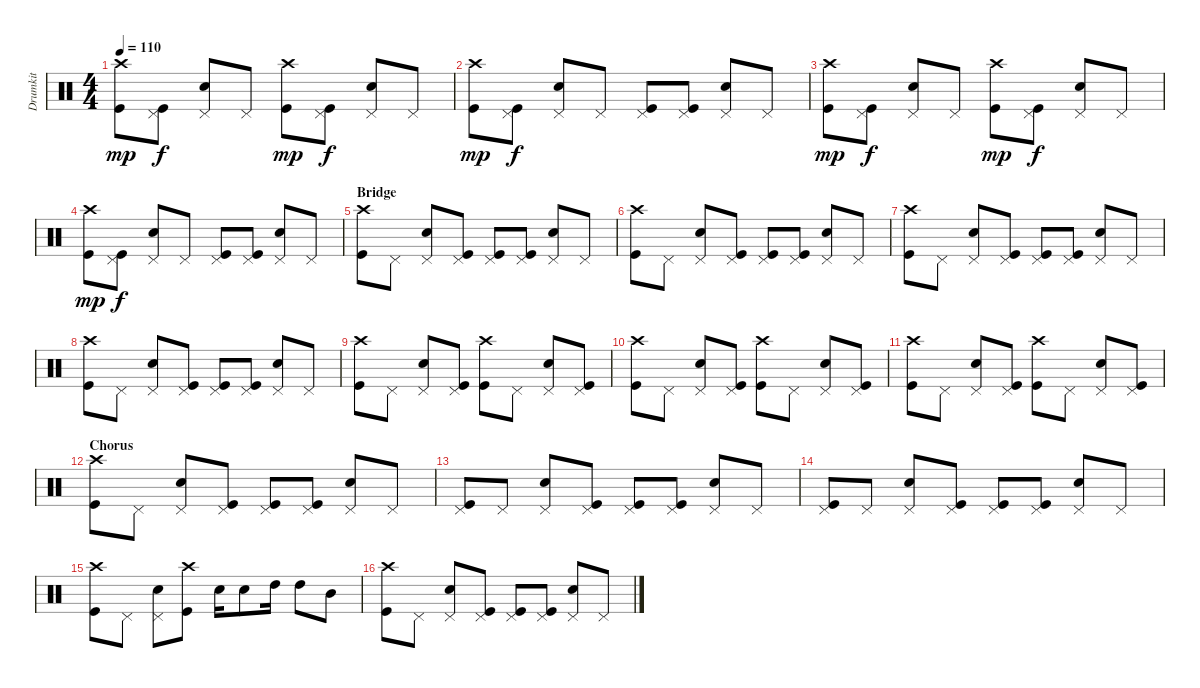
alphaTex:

\track ("Drumkit" "Drumkit") {instrument percussion}
\staff {score}
\articulation defaults
\ts (4 4)
\tempo 110
\clef neutral
\ks c
("Crash high (hit)" "Kick (hit)").8{dy mp} ("Pedal Hi-Hat (hit)" "Kick (hit)").8{dy f} ("Pedal Hi-Hat (hit)" "Snare (hit) 2").8 "Pedal Hi-Hat (hit)".8 ("Crash high (hit)" "Kick (hit)").8{dy mp} ("Pedal Hi-Hat (hit)" "Kick (hit)").8{dy f} ("Pedal Hi-Hat (hit)" "Snare (hit) 2").8 "Pedal Hi-Hat (hit)".8 |
("Crash high (hit)" "Kick (hit)").8{dy mp} ("Pedal Hi-Hat (hit)" "Kick (hit)").8{dy f} ("Pedal Hi-Hat (hit)" "Snare (hit) 2").8 "Pedal Hi-Hat (hit)".8 ("Pedal Hi-Hat (hit)" "Kick (hit)").8 ("Pedal Hi-Hat (hit)" "Kick (hit)").8 ("Pedal Hi-Hat (hit)" "Snare (hit) 2").8 "Pedal Hi-Hat (hit)".8 |
("Crash high (hit)" "Kick (hit)").8{dy mp} ("Pedal Hi-Hat (hit)" "Kick (hit)").8{dy f} ("Pedal Hi-Hat (hit)" "Snare (hit) 2").8 "Pedal Hi-Hat (hit)".8 ("Crash high (hit)" "Kick (hit)").8{dy mp} ("Pedal Hi-Hat (hit)" "Kick (hit)").8{dy f} ("Pedal Hi-Hat (hit)" "Snare (hit) 2").8 "Pedal Hi-Hat (hit)".8 |
("Crash high (hit)" "Kick (hit)").8{dy mp} ("Pedal Hi-Hat (hit)" "Kick (hit)").8{dy f} ("Pedal Hi-Hat (hit)" "Snare (hit) 2").8 "Pedal Hi-Hat (hit)".8 ("Pedal Hi-Hat (hit)" "Kick (hit)").8 ("Pedal Hi-Hat (hit)" "Kick (hit)").8 ("Pedal Hi-Hat (hit)" "Snare (hit) 2").8 "Pedal Hi-Hat (hit)".8 |
\section ("" "Bridge")
("Crash high (hit)" "Kick (hit)").8 "Pedal Hi-Hat (hit)".8 ("Pedal Hi-Hat (hit)" "Snare (hit) 2").8 ("Pedal Hi-Hat (hit)" "Kick (hit)").8 ("Pedal Hi-Hat (hit)" "Kick (hit)").8 ("Pedal Hi-Hat (hit)" "Kick (hit)").8 ("Pedal Hi-Hat (hit)" "Snare (hit) 2").8 "Pedal Hi-Hat (hit)".8 |
("Crash high (hit)" "Kick (hit)").8 "Pedal Hi-Hat (hit)".8 ("Pedal Hi-Hat (hit)" "Snare (hit) 2").8 ("Pedal Hi-Hat (hit)" "Kick (hit)").8 ("Pedal Hi-Hat (hit)" "Kick (hit)").8 ("Pedal Hi-Hat (hit)" "Kick (hit)").8 ("Pedal Hi-Hat (hit)" "Snare (hit) 2").8 "Pedal Hi-Hat (hit)".8 |
("Crash high (hit)" "Kick (hit)").8 "Pedal Hi-Hat (hit)".8 ("Pedal Hi-Hat (hit)" "Snare (hit) 2").8 ("Pedal Hi-Hat (hit)" "Kick (hit)").8 ("Pedal Hi-Hat (hit)" "Kick (hit)").8 ("Pedal Hi-Hat (hit)" "Kick (hit)").8 ("Pedal Hi-Hat (hit)" "Snare (hit) 2").8 "Pedal Hi-Hat (hit)".8 |
("Crash high (hit)" "Kick (hit)").8 "Pedal Hi-Hat (hit)".8 ("Pedal Hi-Hat (hit)" "Snare (hit) 2").8 ("Pedal Hi-Hat (hit)" "Kick (hit)").8 ("Pedal Hi-Hat (hit)" "Kick (hit)").8 ("Pedal Hi-Hat (hit)" "Kick (hit)").8 ("Pedal Hi-Hat (hit)" "Snare (hit) 2").8 "Pedal Hi-Hat (hit)".8 |
("Crash high (hit)" "Kick (hit)").8 "Pedal Hi-Hat (hit)".8 ("Pedal Hi-Hat (hit)" "Snare (hit) 2").8 ("Pedal Hi-Hat (hit)" "Kick (hit)").8 ("Crash high (hit)" "Kick (hit)").8 "Pedal Hi-Hat (hit)".8 ("Pedal Hi-Hat (hit)" "Snare (hit) 2").8 ("Pedal Hi-Hat (hit)" "Kick (hit)").8 |
("Crash high (hit)" "Kick (hit)").8 "Pedal Hi-Hat (hit)".8 ("Pedal Hi-Hat (hit)" "Snare (hit) 2").8 ("Pedal Hi-Hat (hit)" "Kick (hit)").8 ("Crash high (hit)" "Kick (hit)").8 "Pedal Hi-Hat (hit)".8 ("Pedal Hi-Hat (hit)" "Snare (hit) 2").8 ("Pedal Hi-Hat (hit)" "Kick (hit)").8 |
("Crash high (hit)" "Kick (hit)").8 "Pedal Hi-Hat (hit)".8 ("Pedal Hi-Hat (hit)" "Snare (hit) 2").8 ("Pedal Hi-Hat (hit)" "Kick (hit)").8 ("Crash high (hit)" "Kick (hit)").8 "Pedal Hi-Hat (hit)".8 ("Pedal Hi-Hat (hit)" "Snare (hit) 2").8 ("Pedal Hi-Hat (hit)" "Kick (hit)").8 |
\section ("" "Chorus")
("Crash high (hit)" "Kick (hit)").8 "Pedal Hi-Hat (hit)".8 ("Pedal Hi-Hat (hit)" "Snare (hit) 2").8 ("Pedal Hi-Hat (hit)" "Kick (hit)").8 ("Pedal Hi-Hat (hit)" "Kick (hit)").8 ("Pedal Hi-Hat (hit)" "Kick (hit)").8 ("Pedal Hi-Hat (hit)" "Snare (hit) 2").8 "Pedal Hi-Hat (hit)".8 |
("Pedal Hi-Hat (hit)" "Kick (hit)").8 "Pedal Hi-Hat (hit)".8 ("Pedal Hi-Hat (hit)" "Snare (hit) 2").8 ("Pedal Hi-Hat (hit)" "Kick (hit)").8 ("Pedal Hi-Hat (hit)" "Kick (hit)").8 ("Pedal Hi-Hat (hit)" "Kick (hit)").8 ("Pedal Hi-Hat (hit)" "Snare (hit) 2").8 "Pedal Hi-Hat (hit)".8 |
("Pedal Hi-Hat (hit)" "Kick (hit)").8 "Pedal Hi-Hat (hit)".8 ("Pedal Hi-Hat (hit)" "Snare (hit) 2").8 ("Pedal Hi-Hat (hit)" "Kick (hit)").8 ("Pedal Hi-Hat (hit)" "Kick (hit)").8 ("Pedal Hi-Hat (hit)" "Kick (hit)").8 ("Pedal Hi-Hat (hit)" "Snare (hit) 2").8 "Pedal Hi-Hat (hit)".8 |
("Crash high (hit)" "Kick (hit)").8 "Pedal Hi-Hat (hit)".8 ("Pedal Hi-Hat (hit)" "Snare (hit) 2").8 ("Crash high (hit)" "Kick (hit)").8 "Snare (hit) 2".16 "Snare (hit) 2".8 "High Tom (hit)".16 "High Tom (hit)".8 "Mid Tom (hit)".8 |
("Crash high (hit)" "Kick (hit)").8 "Pedal Hi-Hat (hit)".8 ("Pedal Hi-Hat (hit)" "Snare (hit) 2").8 ("Pedal Hi-Hat (hit)" "Kick (hit)").8 ("Pedal Hi-Hat (hit)" "Kick (hit)").8 ("Pedal Hi-Hat (hit)" "Kick (hit)").8 ("Pedal Hi-Hat (hit)" "Snare (hit) 2").8 "Pedal Hi-Hat (hit)".8
